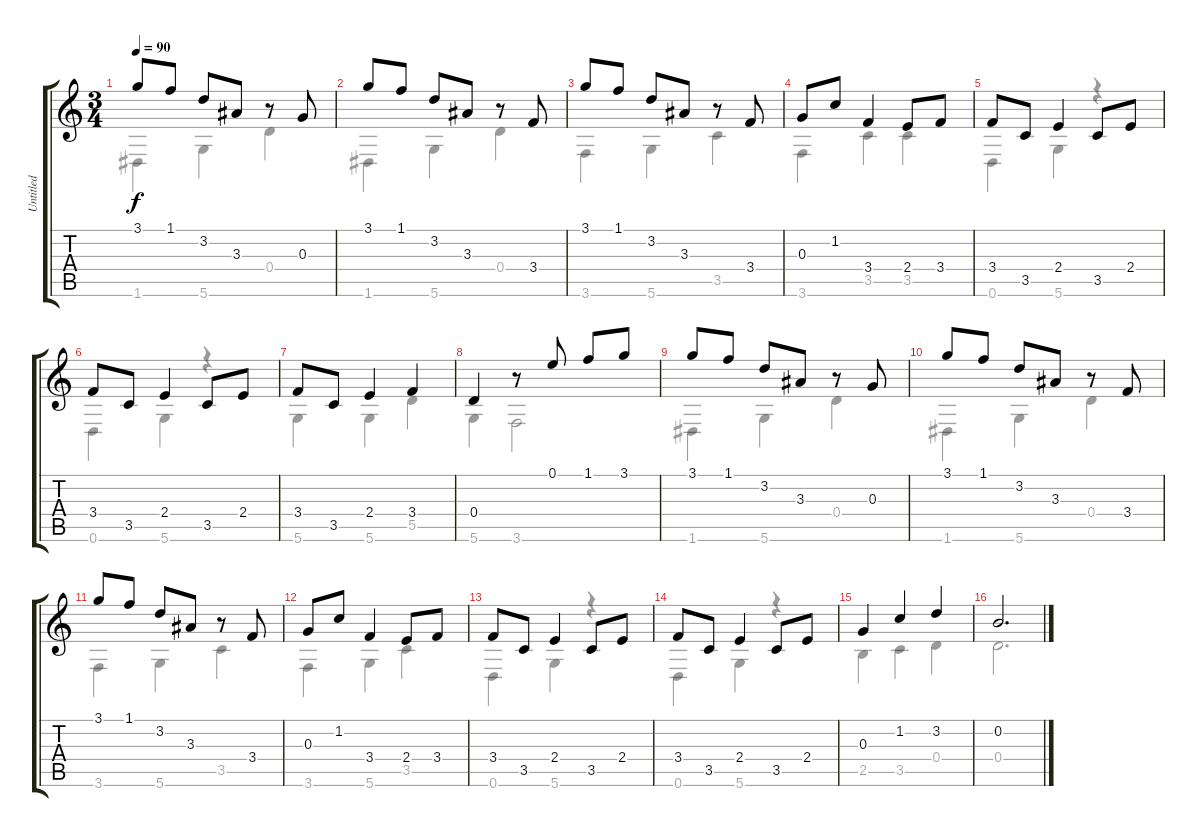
\track ("Untitled" "Untitled") {instrument acousticguitarnylon}
\staff {score tabs}
\tuning (E4 B3 G3 D3 A2 D2) {hide}
\voice
\ts (3 4)
\tempo 90
\clef g2
\ks c
3.1.8{dy f} 1.1.8 3.2.8 3.3.8 r.8 0.3.8 |
3.1.8 1.1.8 3.2.8 3.3.8 r.8 3.4.8 |
3.1.8 1.1.8 3.2.8 3.3.8 r.8 3.4.8 |
0.3.8 1.2.8 3.4.4 2.4.8 3.4.8 |
3.4.8 3.5.8 2.4.4 3.5.8 2.4.8 |
3.4.8 3.5.8 2.4.4 3.5.8 2.4.8 |
3.4.8 3.5.8 2.4.4 3.4.4 |
0.4.4 r.8 0.1.8 1.1.8 3.1.8 |
3.1.8 1.1.8 3.2.8 3.3.8 r.8 0.3.8 |
3.1.8 1.1.8 3.2.8 3.3.8 r.8 3.4.8 |
3.1.8 1.1.8 3.2.8 3.3.8 r.8 3.4.8 |
0.3.8 1.2.8 3.4.4 2.4.8 3.4.8 |
3.4.8 3.5.8 2.4.4 3.5.8 2.4.8 |
3.4.8 3.5.8 2.4.4 3.5.8 2.4.8 |
0.3.4 1.2.4 3.2.4 |
0.2.2{d}
\voice
\clef g2
\ottava regular
\simile none
\ks c
1.6.4{dy f} 5.6.4 0.4.4 |
1.6.4 5.6.4 0.4.4 |
3.6.4 5.6.4 3.5.4 |
3.6.4 3.5.4 3.5.4 |
0.6.4 5.6.4 r.4 |
0.6.4 5.6.4 r.4 |
5.6.4 5.6.4 5.5.4 |
5.6.4 3.6.2 |
1.6.4 5.6.4 0.4.4 |
1.6.4 5.6.4 0.4.4 |
3.6.4 5.6.4 3.5.4 |
3.6.4 5.6.4 3.5.4 |
0.6.4 5.6.4 r.4 |
0.6.4 5.6.4 r.4 |
2.5.4 3.5.4 0.4.4 |
0.4.2{d}
